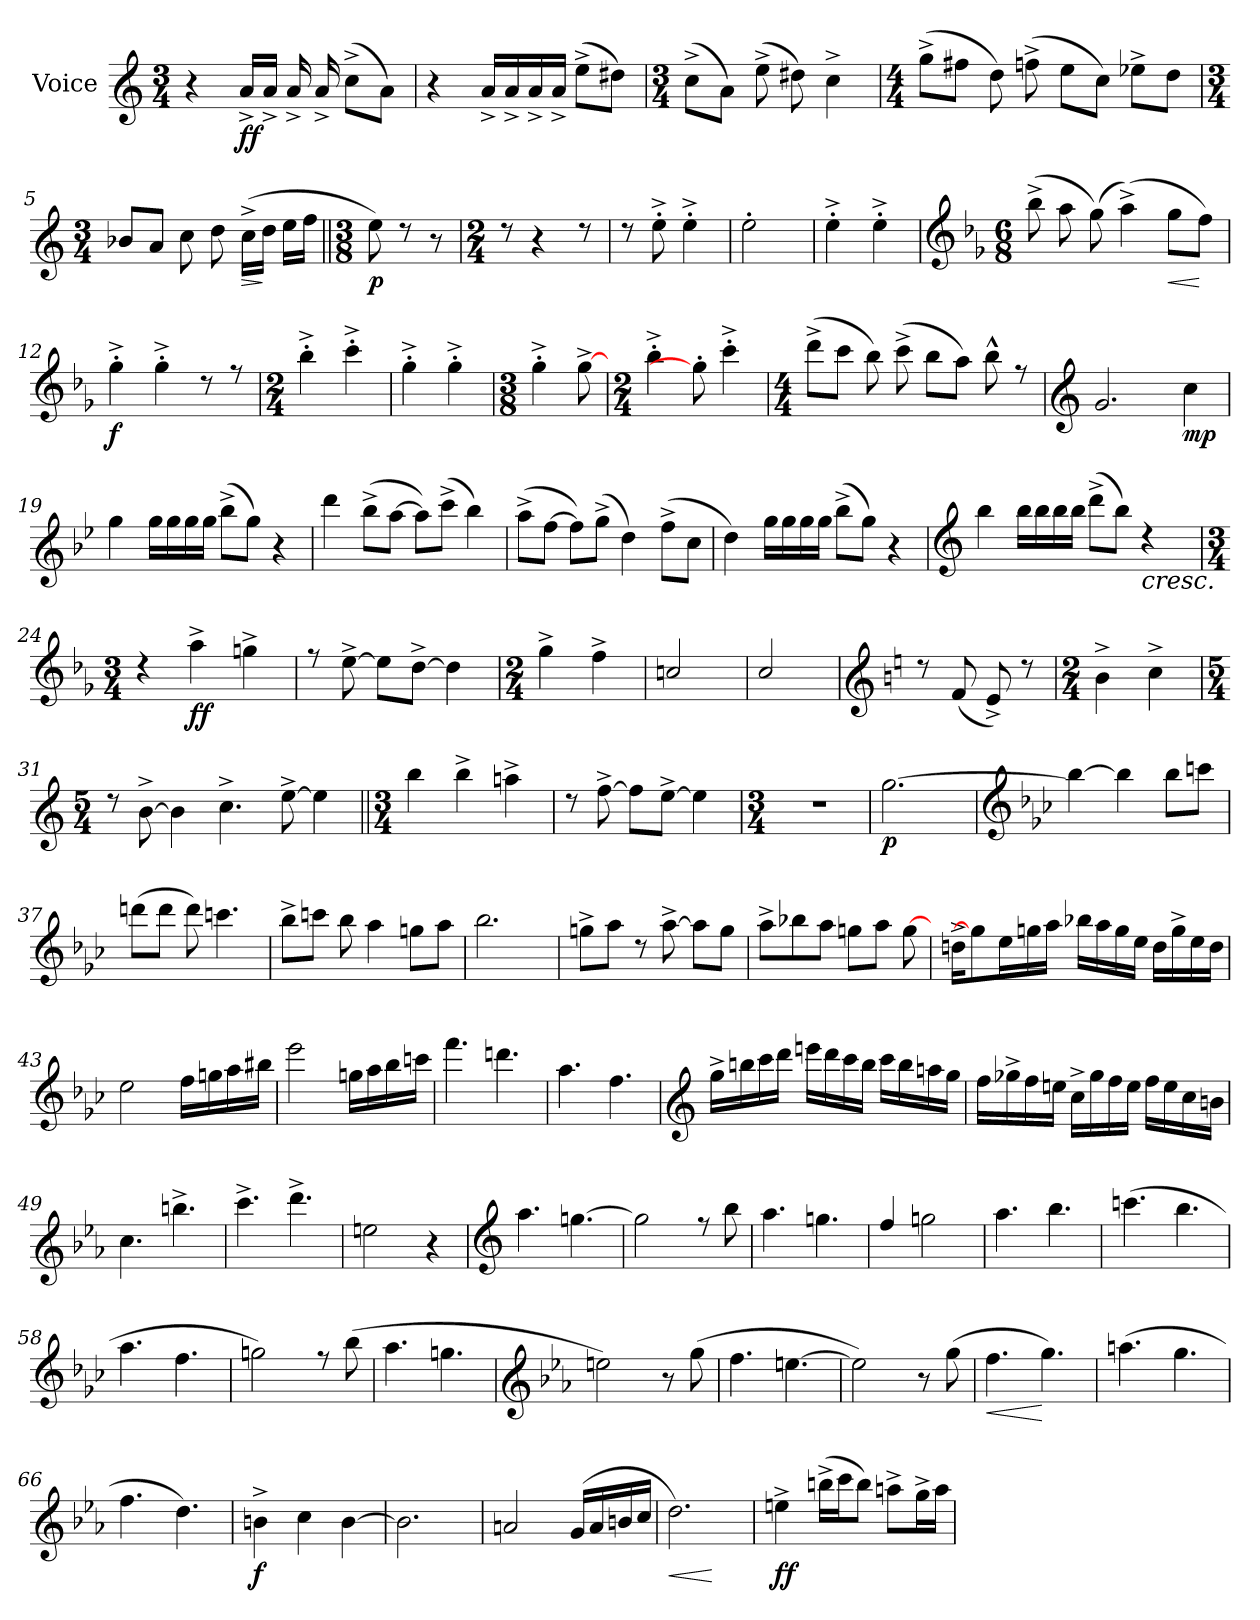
**kern	**dynam
*part1	*part1
*staff1	*staff1
*I"Voice	*
*I'Voice	*
*clefG2	*
*M3/4	*
=1	=1
4r	.
!	!LO:DY:b
16a^</LL	ff
16a^</JJ	.
16a^</	.
16a^</	.
(>8cc^>\L	.
8a\J)	.
=2	=2
4r	.
16a^</LL	.
16a^</	.
16a^</	.
16a^</JJ	.
(>8ee^>\L	.
8dd#X\J)	.
=3	=3
*M3/4	*
(>8cc^>\L	.
8a\J)	.
(>8ee^>\	.
8dd#X\)	.
4cc^>\	.
=4	=4
*M4/4	*
(>8gg^>\L	.
8ff#X\J	.
8dd\)	.
(>8ffn^>\	.
8ee\L	.
8cc\J)	.
8ee-X^>\L	.
8dd\J	.
!!LO:LB:g=z
=5	=5
*M3/4	*
8b-X/L	.
8a/J	.
8cc\	.
8dd\	.
!	!LO:HP:b
(>16cc^>\LL	>
16dd\JJ	]
16ee\LL	.
16ff\JJ	.
=6||	=6||
*M3/8	*
!	!LO:DY:b
8ee\)	p
8rcc	.
8r	.
=7	=7
*M2/4	*
8rcc	.
4r	.
8rcc	.
=8	=8
8rcc	.
8ee^>'>\	.
4ee^>'>\	.
=9	=9
2ee'>\	.
=10	=10
4ee^>'>\	.
4ee^>'>\	.
!!LO:LB:g=z
=11	=11
*clefG3	*
*k[b-e-]	*
*M6/8	*
(>8gg^>\	.
8ff\	.
(<8ee-\)	.
(>4ff^>\)	.
!	!LO:HP:b
8ee-\L	<
8dd\J)	[
=12	=12
!	!LO:DY:b
4ee-^>'>\	f
4ee-^>'>\	.
8rb	.
8rcc	.
=13	=13
*M2/4	*
4gg^>'>\	.
4aa^>'>\	.
=14	=14
4ee-^>'>\	.
4ee-^>'>\	.
=15	=15
*M3/8	*
4ee-^>'>\	.
[8ee-^>\	.
=16	=16
*M2/4	*
4gg^>'>\	.
8ee-'>\]	.
4aa^>'>\	.
=17	=17
*M4/4	*
(>8bb-^>\L	.
8aa\J	.
8gg\)	.
(>8aa^>\	.
8gg\L	.
8ff\J)	.
8gg^^>\	.
8rcc	.
!!LO:LB:g=z
=18	=18
*clefG2	*
2.g/	.
!	!LO:DY:b
4cc\	mp
=19	=19
4gg\	.
16gg\LL	.
16gg\	.
16gg\	.
16gg\JJ	.
(>8bb-^>\L	.
8gg\J)	.
4r	.
=20	=20
4ddd\	.
(>8bb-^>\L	.
[>8aa\J	.
8aa\L])	.
(>8ccc^>\J	.
4bb-\)	.
=21	=21
(>8aa^>\L	.
[>8ff\J	.
8ff\L])	.
(>8gg^>\J	.
4dd\)	.
(>8ff^>\L	.
8cc\J	.
=22	=22
4dd\)	.
16gg\LL	.
16gg\	.
16gg\	.
16gg\JJ	.
(>8bb-^>\L	.
8gg\J)	.
4r	.
!!LO:LB:g=z
=23	=23
*clefG3	*
4gg\	.
16gg\LL	.
16gg\	.
16gg\	.
16gg\JJ	.
(>8bb-^>\L	.
8gg\J)	.
!	!LO:HP:b
4rb	<
=24	=24
*M3/4	*
4rb	.
!	!LO:DY:b
4ff^>\	ff
4een^>\	.
=25	=25
8rcc	.
[>8cc^>\	.
8cc\L]	.
[>8b-^>\J	.
4b-\]	.
=26	=26
*M2/4	*
4ee-^>\	.
4dd^>\	.
=27	=27
2an/	.
=28	=28
2a/	.
!!LO:LB:g=z
=29	=29
*clefG2	*
*k[]	*
8rcc	.
(>8f/	.
8e^</)	.
8rcc	.
=30	=30
*M2/4	*
4b^>\	.
4cc^>\	.
=31	=31
*M5/4	*
8rcc	.
[>8b^>\	.
4b\]	.
4.cc^>\	.
[>8ee^>\	.
4ee\]	.
=32||	=32||
*M3/4	*
4bb\	.
4bb^>\	.
4aan^>\	.
=33	=33
8rcc	.
[>8ff^>\	.
8ff\L]	.
[>8ee^>\J	.
4ee\]	.
=34	=34
*M3/4	*
2.r	.
=35	=35
!	!LO:DY:b
[>2.gg\	p
!!LO:LB:g=z
=36	=36
*clefG3	*
*k[b-e-a-]	*
4gg\_	.
4gg\]	.
8gg\L	.
8aan\J	.
=37	=37
(>8bbn\L	.
8bb\J	.
8bb\)	.
4.aan\	.
=38	=38
8gg^>\L	.
8aan\J	.
8gg\	.
4ff\	.
8een\L	.
8ff\J	.
=39	=39
2.gg\	.
=40	=40
8een^>\L	.
8ff\J	.
8rb	.
[>8ff^>\	.
8ff\L]	.
8ee\J	.
=41	=41
8ff^>\L	.
8gg-X\	.
8ff\J	.
8een\L	.
8ff\J	.
[8ee\	.
!!LO:LB:g=z
=42	=42
16bn^>\LL	.
8ee\]	.
16cc\	.
16een\	.
16ff\JJ	.
16gg-X\LL	.
16ff\	.
16ee\	.
16cc\JJ	.
16b\LL	.
16ee^>\	.
16cc\	.
16b\JJ	.
=43	=43
2cc\	.
16dd\LL	.
16een\	.
16ff\	.
16gg#X\JJ	.
=44	=44
2ccc\	.
16een\LL	.
16ff\	.
16gg\	.
16aan\JJ	.
=45	=45
4.ddd\	.
4.bbn\	.
=46	=46
4.ff\	.
4.dd\	.
!!LO:LB:g=z
=47	=47
*clefG2	*
16gg^>\LL	.
16bbn\	.
16ccc\	.
16ddd\JJ	.
16eeen\LL	.
16ddd\	.
16ccc\	.
16bb\JJ	.
16ccc\LL	.
16bb\	.
16aan\	.
16gg\JJ	.
=48	=48
16ff\LL	.
16gg-X^>\	.
16ff\	.
16een\JJ	.
16cc^>\LL	.
16gg-\	.
16ff\	.
16ee\JJ	.
16ff\LL	.
16ee\	.
16cc\	.
16bn\JJ	.
=49	=49
4.cc\	.
4.bbn^>\	.
=50	=50
4.ccc^>\	.
4.ddd^>\	.
=51	=51
2een\	.
4r	.
!!LO:LB:g=z
=52	=52
*clefG3	*
4.ff\	.
[>4.een\	.
=53	=53
2ee\]	.
8rcc	.
8gg\	.
=54	=54
4.ff\	.
4.een\	.
=55	=55
4dd/	.
2een\	.
=56	=56
4.ff\	.
4.gg\	.
=57	=57
(>4.aan\	.
4.gg\	.
=58	=58
4.ff\	.
4.dd\	.
=59	=59
2een\)	.
8rcc	.
(>8gg\	.
=60	=60
4.ff\	.
4.een\	.
!!LO:PB:g=z
=61	=61
*clefG2	*
*k[b-e-a-]	*
2een\)	.
8r	.
(>8gg\	.
=62	=62
4.ff\	.
[>4.een\	.
=63	=63
2ee\])	.
8r	.
(>8gg\	.
=64	=64
!	!LO:HP:b
4.ff\	<
4.gg\)	[
=65	=65
(>4.aan\	.
4.gg\	.
=66	=66
4.ff\	.
4.dd\)	[
=67	=67
!	!LO:DY:b
4bn^>\	f
4cc\	.
[>4b\	.
=68	=68
2.b\]	.
!!LO:LB:g=z
=69	=69
2an/	.
(>16g/LL	.
16a/	.
16bn/	.
16cc/JJ	.
=70	=70
!	!LO:HP:b
2.dd\)	<
.	[
=71	=71
!	!LO:DY:b
4een^>\	ff
(>16bbn^>\LL	.
16ccc\J	.
8bb\J)	.
8aan^>\L	.
16gg^>\L	.
16aa\JJ	.
=	=
*-	*-
